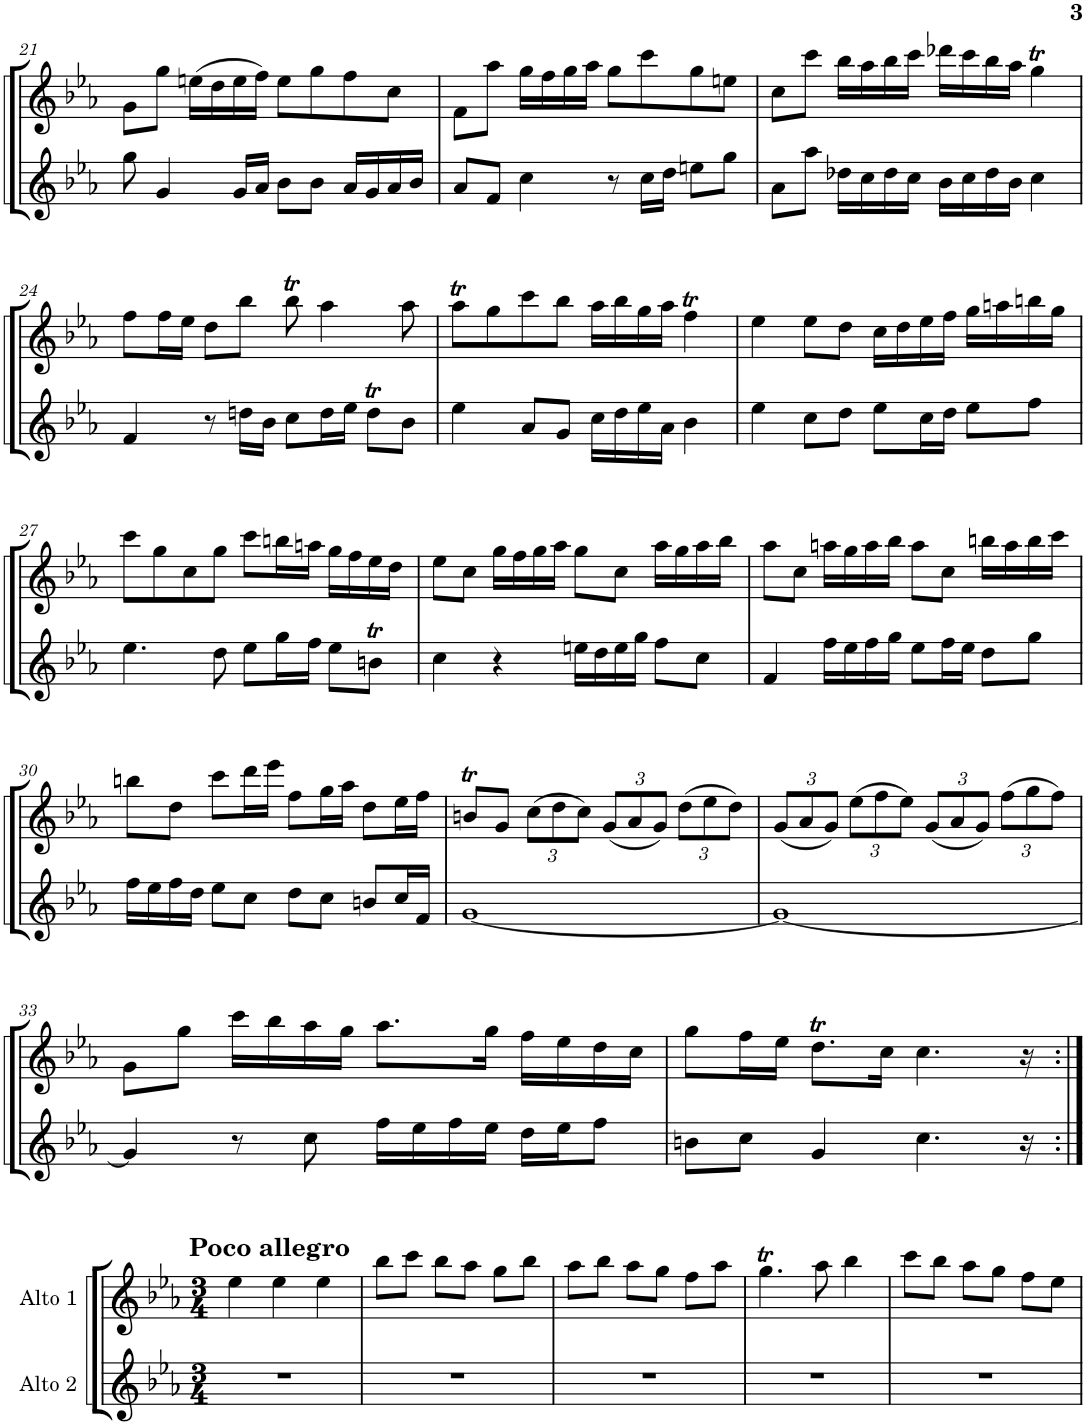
**kern	**kern
*part2	*part1
*staff2	*staff1
*I"Alto 2	*I"Alto 1
!!LO:PB:g=z
*clefG2	*clefG2
*k[b-e-a-]	*k[b-e-a-]
*M4/4	*M4/4
*met(c)	*met(c)
=21	=21
8gg\	8g\L
4g/	8gg\J
.	(16een\LL
.	16dd\
16g/LL	16ee\
16a-/JJ	16ff\JJ)
8b-\L	8ee\L
8b-\J	8gg\
16a-/LL	8ff\
16g/	.
16a-/	8cc\J
16b-/JJ	.
=22	=22
8a-/L	8f\L
8f/J	8aa-\J
4cc\	16gg\LL
.	16ff\
.	16gg\
.	16aa-\JJ
8r	8gg\L
16cc\LL	8ccc\
16dd\JJ	.
8een\L	8gg\
8gg\J	8een\J
=23	=23
8a-\L	8cc\L
8aa-\J	8ccc\J
16dd-X\LL	16bb-\LL
16cc\	16aa-\
16dd-\	16bb-\
16cc\JJ	16ccc\JJ
16b-\LL	16ddd-X\LL
16cc\	16ccc\
16dd-\	16bb-\
16b-\JJ	16aa-\JJ
4cc\	4ggt\
!!LO:LB:g=z
=24	=24
4f/	8ff\L
.	16ff\L
.	16ee-\JJ
8r	8dd\L
16ddn\LL	8bb-\J
16b-\JJ	.
8cc\L	8bb-T\
16dd\L	4aa-\
16ee-\JJ	.
8ddt\L	.
8b-\J	8aa-\
=25	=25
4ee-\	8aa-T\L
.	8gg\
8a-/L	8ccc\
8g/J	8bb-\J
16cc\LL	16aa-\LL
16dd\	16bb-\
16ee-\	16gg\
16a-\JJ	16aa-\JJ
4b-\	4ffT\
=26	=26
4ee-\	4ee-\
8cc\L	8ee-\L
8dd\J	8dd\J
8ee-\L	16cc\LL
.	16dd\
16cc\L	16ee-\
16dd\JJ	16ff\JJ
8ee-\L	16gg\LL
.	16aan\
8ff\J	16bbn\
.	16gg\JJ
!!LO:LB:g=z
=27	=27
4.ee-\	8ccc\L
.	8gg\
.	8cc\
8dd\	8gg\J
8ee-\L	8ccc\L
16gg\L	16bbn\L
16ff\JJ	16aan\JJ
8ee-\L	16gg\LL
.	16ff\
8bnt\J	16ee-\
.	16dd\JJ
=28	=28
4cc\	8ee-\L
.	8cc\J
4r	16gg\LL
.	16ff\
.	16gg\
.	16aa-\JJ
16een\LL	8gg\L
16dd\	.
16ee\	8cc\J
16gg\JJ	.
8ff\L	16aa-\LL
.	16gg\
8cc\J	16aa-\
.	16bb-\JJ
=29	=29
4f/	8aa-\L
.	8cc\J
16ff\LL	16aan\LL
16ee-\	16gg\
16ff\	16aa\
16gg\JJ	16bb-\JJ
8ee-\L	8aa\L
16ff\L	8cc\J
16ee-\JJ	.
8dd\L	16bbn\LL
.	16aa\
8gg\J	16bb\
.	16ccc\JJ
!!LO:LB:g=z
=30	=30
16ff\LL	8bbn\L
16ee-\	.
16ff\	8dd\J
16dd\JJ	.
8ee-\L	8ccc\L
8cc\J	16ddd\L
.	16eee-\JJ
8dd\L	8ff\L
8cc\J	16gg\L
.	16aa-\JJ
8bn/L	8dd\L
16cc/L	16ee-\L
16f/JJ	16ff\JJ
=31	=31
[1g	8bnt/L
.	8g/J
*	*Xbrackettup
.	(12cc\L
.	12dd\
.	12cc\J)
.	(12g/L
.	12a-/
.	12g/J)
.	(12dd\L
.	12ee-\
.	12dd\J)
=32	=32
1g_	(12g/L
.	12a-/
.	12g/J)
.	(12ee-\L
.	12ff\
.	12ee-\J)
.	(12g/L
.	12a-/
.	12g/J)
.	(12ff\L
.	12gg\
.	12ff\J)
!!LO:LB:g=z
=33	=33
4g/]	8g\L
.	8gg\J
8r	16ccc\LL
.	16bb-\
8cc\	16aa-\
.	16gg\JJ
16ff\LL	8.aa-\L
16ee-\	.
16ff\	.
16ee-\JJ	16gg\Jk
16dd\LL	16ff\LL
16ee-\J	16ee-\
8ff\J	16dd\
.	16cc\JJ
=34	=34
8bn\L	8gg\L
8cc\J	16ff\L
.	16ee-\JJ
4g/	8.ddt\L
.	16cc\Jk
4.cc\	4.cc\
16r	16r
!!LO:LB:g=z
=1:|!	=1:|!
*M3/4	*M3/4
!	!LO:TX:a:B:t=Poco allegro
2.r	4ee-\
.	4ee-\
.	4ee-\
=2	=2
2.r	8bb-\L
.	8ccc\J
.	8bb-\L
.	8aa-\J
.	8gg\L
.	8bb-\J
=3	=3
2.r	8aa-\L
.	8bb-\J
.	8aa-\L
.	8gg\J
.	8ff\L
.	8aa-\J
=4	=4
2.r	4.ggt\
.	8aa-\
.	4bb-\
=5	=5
2.r	8ccc\L
.	8bb-\J
.	8aa-\L
.	8gg\J
.	8ff\L
.	8ee-\J
=	=
*-	*-
